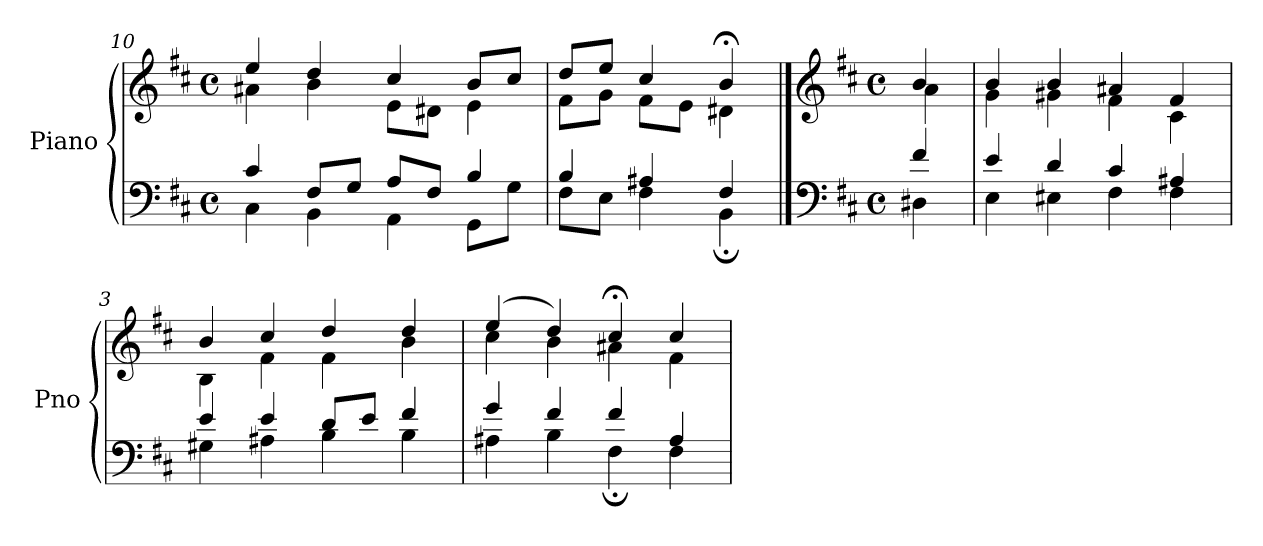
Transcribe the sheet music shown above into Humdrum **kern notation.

**kern	**kern
*part1	*part1
*staff2	*staff1
*I"Piano	*
*I'Pno	*
*clefF4	*clefG2
*k[f#c#]	*k[f#c#]
*M4/4	*M4/4
*met(c)	*met(c)
=10	=10
*^	*^
4c#/	4C#\	4ee/	4a#X\
8F#/L	4BB\	4dd/	4b\
8G/J	.	.	.
8A/L	4AA\	4cc#/	8e\L
8F#/J	.	.	8d#X\J
4B/	8GG\L	8b/L	4e\
.	8G\J	8cc#/J	.
=11	=11	=11	=11
4B/	8F#\L	8dd/L	8f#\L
.	8E\J	8ee/J	8g\J
4A#X/	4F#\	4cc#/	8f#\L
.	.	.	8e\J
4F#/	4BB;\	4b;</	4d#X\
==1	==1	==1	==1
*clefF4	*	*clefG2	*
*k[f#c#]	*	*k[f#c#]	*
*M4/4	*	*M4/4	*
*met(c)	*	*met(c)	*
4f#/	4D#X\	4b/	4a\
=2	=2	=2	=2
4e/	4E\	4b/	4g\
4d/	4E#X\	4b/	4g#X\
4c#/	4F#\	4a#X/	4f#\
4A#X/	4F#\	4f#/	4c#\
=3	=3	=3	=3
4e/	4G#X\	4b/	4B\
4e/	4A#X\	4cc#/	4f#\
8d/L	4B\	4dd/	4f#\
8e/J	.	.	.
4f#/	4B\	4dd/	4b\
=4	=4	=4	=4
4g/	4A#X\	(>4ee/	4cc#\
4f#/	4B\	4dd/)	4b\
4f#/	4F#;\	4cc#;</	4a#X\
4A#/	4F#\	4cc#/	4f#\
*v	*v	*	*
*	*v	*v
=	=
*-	*-
